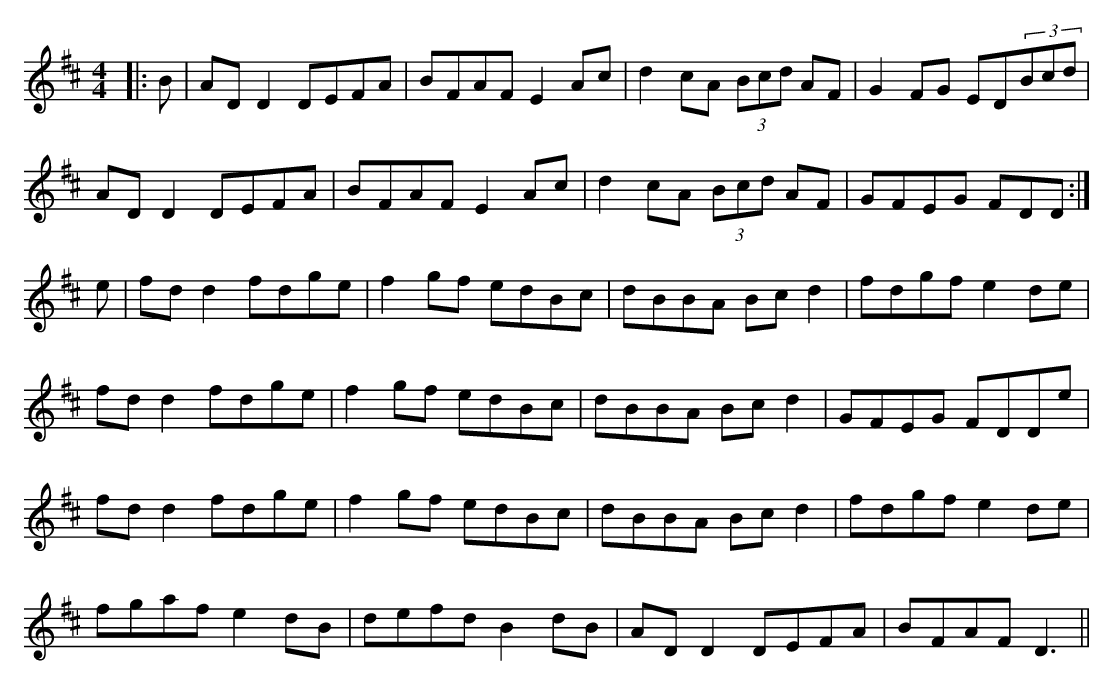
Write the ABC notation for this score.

X:1
M:4/4
K:D
|:B|ADD2 DEFA|BFAF E2Ac|d2cA (3Bcd AF|G2FG ED(3Bcd|
ADD2 DEFA|BFAF E2Ac|d2cA (3Bcd AF|GFEG FDD:|
e|fdd2 fdge|f2gf edBc|dBBA Bcd2|fdgf e2de|
fdd2 fdge|f2gf edBc|dBBA Bcd2|GFEG FDDe|
fdd2 fdge|f2gf edBc|dBBA Bcd2|fdgf e2de|
fgaf e2dB|defd B2dB|ADD2 DEFA|BFAF D3||
